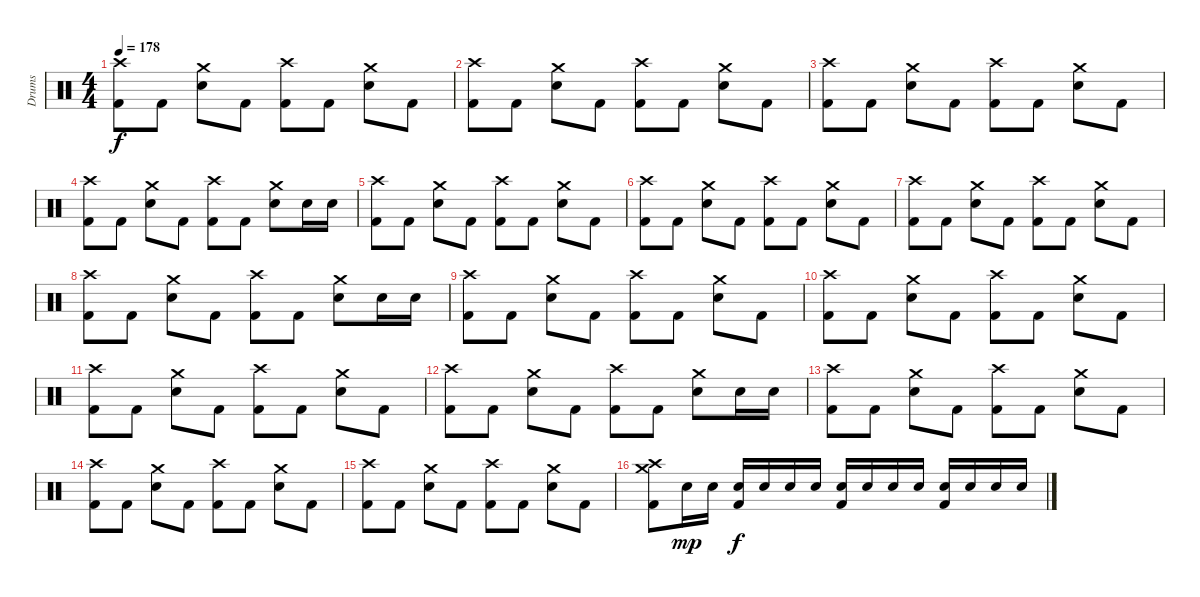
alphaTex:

\track ("Drums" "Drums") {instrument percussion}
\staff {score}
\articulation defaults
\ts (4 4)
\tempo 178
\clef neutral
\ks c
("Crash high (hit)" "Kick (hit) 2").8{dy f} "Kick (hit) 2".8 ("Crash medium (hit)" "Snare (hit) 2").8 "Kick (hit) 2".8 ("Crash high (hit)" "Kick (hit) 2").8 "Kick (hit) 2".8 ("Crash medium (hit)" "Snare (hit) 2").8 "Kick (hit) 2".8 |
("Crash high (hit)" "Kick (hit) 2").8 "Kick (hit) 2".8 ("Crash medium (hit)" "Snare (hit) 2").8 "Kick (hit) 2".8 ("Crash high (hit)" "Kick (hit) 2").8 "Kick (hit) 2".8 ("Crash medium (hit)" "Snare (hit) 2").8 "Kick (hit) 2".8 |
("Crash high (hit)" "Kick (hit) 2").8 "Kick (hit) 2".8 ("Crash medium (hit)" "Snare (hit) 2").8 "Kick (hit) 2".8 ("Crash high (hit)" "Kick (hit) 2").8 "Kick (hit) 2".8 ("Crash medium (hit)" "Snare (hit) 2").8 "Kick (hit) 2".8 |
("Crash high (hit)" "Kick (hit) 2").8 "Kick (hit) 2".8 ("Crash medium (hit)" "Snare (hit) 2").8 "Kick (hit) 2".8 ("Crash high (hit)" "Kick (hit) 2").8 "Kick (hit) 2".8 ("Crash medium (hit)" "Snare (hit) 2").8 "Snare (hit) 2".16 "Snare (hit) 2".16 |
("Crash high (hit)" "Kick (hit) 2").8 "Kick (hit) 2".8 ("Crash medium (hit)" "Snare (hit) 2").8 "Kick (hit) 2".8 ("Crash high (hit)" "Kick (hit) 2").8 "Kick (hit) 2".8 ("Crash medium (hit)" "Snare (hit) 2").8 "Kick (hit) 2".8 |
("Crash high (hit)" "Kick (hit) 2").8 "Kick (hit) 2".8 ("Crash medium (hit)" "Snare (hit) 2").8 "Kick (hit) 2".8 ("Crash high (hit)" "Kick (hit) 2").8 "Kick (hit) 2".8 ("Crash medium (hit)" "Snare (hit) 2").8 "Kick (hit) 2".8 |
("Crash high (hit)" "Kick (hit) 2").8 "Kick (hit) 2".8 ("Crash medium (hit)" "Snare (hit) 2").8 "Kick (hit) 2".8 ("Crash high (hit)" "Kick (hit) 2").8 "Kick (hit) 2".8 ("Crash medium (hit)" "Snare (hit) 2").8 "Kick (hit) 2".8 |
("Crash high (hit)" "Kick (hit) 2").8 "Kick (hit) 2".8 ("Crash medium (hit)" "Snare (hit) 2").8 "Kick (hit) 2".8 ("Crash high (hit)" "Kick (hit) 2").8 "Kick (hit) 2".8 ("Crash medium (hit)" "Snare (hit) 2").8 "Snare (hit) 2".16 "Snare (hit) 2".16 |
("Crash high (hit)" "Kick (hit) 2").8 "Kick (hit) 2".8 ("Crash medium (hit)" "Snare (hit) 2").8 "Kick (hit) 2".8 ("Crash high (hit)" "Kick (hit) 2").8 "Kick (hit) 2".8 ("Crash medium (hit)" "Snare (hit) 2").8 "Kick (hit) 2".8 |
("Crash high (hit)" "Kick (hit) 2").8 "Kick (hit) 2".8 ("Crash medium (hit)" "Snare (hit) 2").8 "Kick (hit) 2".8 ("Crash high (hit)" "Kick (hit) 2").8 "Kick (hit) 2".8 ("Crash medium (hit)" "Snare (hit) 2").8 "Kick (hit) 2".8 |
("Crash high (hit)" "Kick (hit) 2").8 "Kick (hit) 2".8 ("Crash medium (hit)" "Snare (hit) 2").8 "Kick (hit) 2".8 ("Crash high (hit)" "Kick (hit) 2").8 "Kick (hit) 2".8 ("Crash medium (hit)" "Snare (hit) 2").8 "Kick (hit) 2".8 |
("Crash high (hit)" "Kick (hit) 2").8 "Kick (hit) 2".8 ("Crash medium (hit)" "Snare (hit) 2").8 "Kick (hit) 2".8 ("Crash high (hit)" "Kick (hit) 2").8 "Kick (hit) 2".8 ("Crash medium (hit)" "Snare (hit) 2").8 "Snare (hit) 2".16 "Snare (hit) 2".16 |
("Crash high (hit)" "Kick (hit) 2").8 "Kick (hit) 2".8 ("Crash medium (hit)" "Snare (hit) 2").8 "Kick (hit) 2".8 ("Crash high (hit)" "Kick (hit) 2").8 "Kick (hit) 2".8 ("Crash medium (hit)" "Snare (hit) 2").8 "Kick (hit) 2".8 |
("Crash high (hit)" "Kick (hit) 2").8 "Kick (hit) 2".8 ("Crash medium (hit)" "Snare (hit) 2").8 "Kick (hit) 2".8 ("Crash high (hit)" "Kick (hit) 2").8 "Kick (hit) 2".8 ("Crash medium (hit)" "Snare (hit) 2").8 "Kick (hit) 2".8 |
("Crash high (hit)" "Kick (hit) 2").8 "Kick (hit) 2".8 ("Crash medium (hit)" "Snare (hit) 2").8 "Kick (hit) 2".8 ("Crash high (hit)" "Kick (hit) 2").8 "Kick (hit) 2".8 ("Crash medium (hit)" "Snare (hit) 2").8 "Kick (hit) 2".8 |
("Crash medium (hit)" "Crash high (hit)" "Kick (hit) 2").8 "Snare (hit) 2".16{dy mp} "Snare (hit) 2".16 ("Snare (hit) 2" "Kick (hit) 2").16{dy f} "Snare (hit) 2".16 "Snare (hit) 2".16 "Snare (hit) 2".16 ("Snare (hit) 2" "Kick (hit) 2").16 "Snare (hit) 2".16 "Snare (hit) 2".16 "Snare (hit) 2".16 ("Snare (hit) 2" "Kick (hit) 2").16 "Snare (hit) 2".16 "Snare (hit) 2".16 "Snare (hit) 2".16
